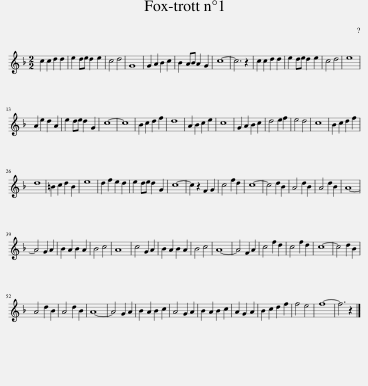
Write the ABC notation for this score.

X:1
L:1/8
M:2/2
I:linebreak $
K:F
V:1 treble
V:1
 c2 c2 d2 d2 | e2 de d2 e2 | c4 d4 | G8 | G2 A2 B2 c2 | %5
 B2 AB A2 G2 | c8- | c6 z2 | c2 c2 d2 d2 | e2 de d2 e2 | %10
 c4 d4 | e8 |$ A2 e2 d2 A2 | e2 de d2 G2 | c8- | %15
 c8 | B2 c2 d2 f2 | d8 | A2 B2 c2 e2 | c8 | %20
 G2 A2 B2 c2 | d4 e2 f2 | e4 d4 | c8 | B2 c2 d2 f2 |$ %25
 d8 | =B2 c2 d2 B2 | e8 | d2 f2 e2 d2 | e2 de d2 G2 | %30
 c8- | c2 z2 F2 G2 | c4 f2 d2 | c8- | c4 d2 B2 | %35
 A4 d2 B2 | A4 d2 B2 | A8- |$ A4 G2 A2 | B2 A2 B2 A2 | %40
 B4 c4 | A8 | c4 G2 A2 | B2 A2 B2 A2 | B4 c4 | %45
 A8- | A4 F2 A2 | c4 f2 d2 | c4 f2 d2 | c8- | %50
 c4 d2 B2 |$ A4 d2 B2 | A4 d2 B2 | A8- | A4 G2 A2 | %55
 B2 A2 B2 c2 | A4 G2 A2 | B2 A2 B2 c2 | A2 G2 A2 | B2 c2 d2 f2 | %60
 f4 e4 | f8- | f6 z2 |] %63
